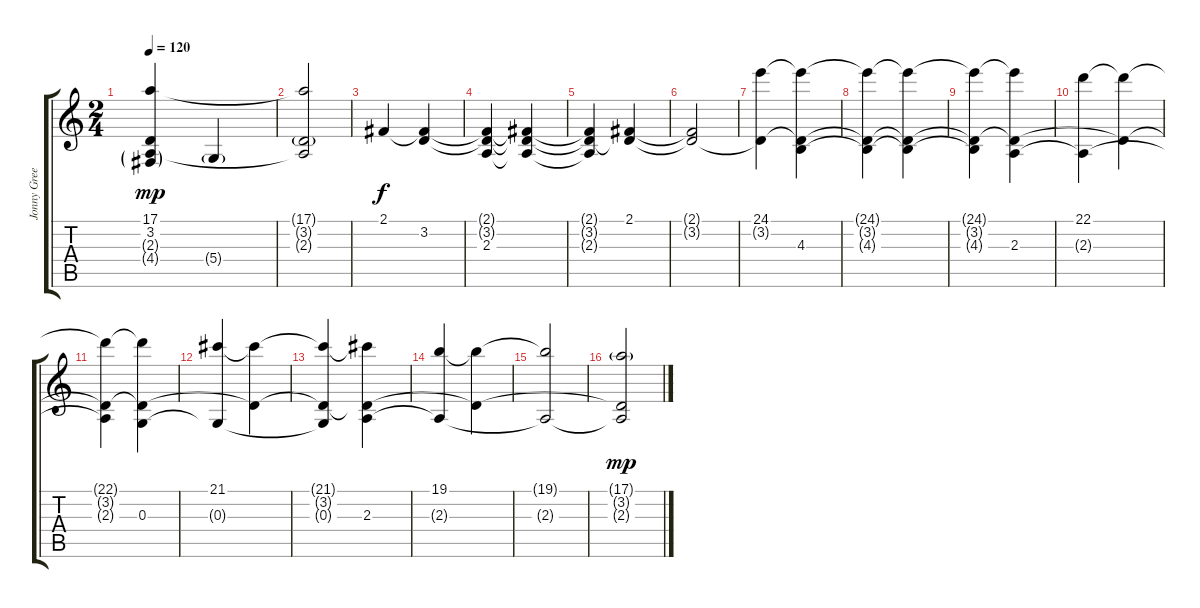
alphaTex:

\track ("Jonny Greenwood (Synth)" "Jonny Gree") {instrument pad2warm}
\staff {score tabs}
\tuning (E4 B3 G3 D3 A2 E2) {hide}
\ts (2 4)
\tempo 120
\clef g2
\ks c
(17.1{t} 3.2{t} 2.3{g} 4.4{g}).4{dy mp} 5.4{g}.4 |
(17.1{t} 3.2{g} 2.3{t}).2 |
2.1.4{dy f} (2.1{t} 3.2).4 |
(2.1{t} 3.2{t} 2.3).4 (2.1{t} 3.2{t} 2.3{t}).4 |
(2.1{t} 3.2{t} 2.3{t}).4 (2.1 3.2{t}).4 |
(2.1{t} 3.2{t}).2 |
(24.1 3.2{t}).4 (24.1{t} 3.2{t} 4.3).4 |
(24.1{t} 3.2{t} 4.3{t}).4 (24.1{t} 3.2{t} 4.3{t}).4 |
(24.1{t} 3.2{t} 4.3{t}).4 (24.1{t} 3.2{t} 2.3).4 |
(22.1 2.3{t}).4 (22.1{t} 3.2{t}).4 |
(22.1{t} 3.2{t} 2.3{t}).4 (22.1{t} 3.2{t} 0.3).4 |
(21.1 0.3{t}).4 (21.1{t} 3.2{t}).4 |
(21.1{t} 3.2{t} 0.3{t}).4 (21.1{t} 3.2{t} 2.3).4 |
(19.1 2.3{t}).4 (19.1{t} 3.2{t}).4 |
(19.1{t} 2.3{t}).2 |
(17.1{g} 3.2{t} 2.3{t}).2{dy mp}
